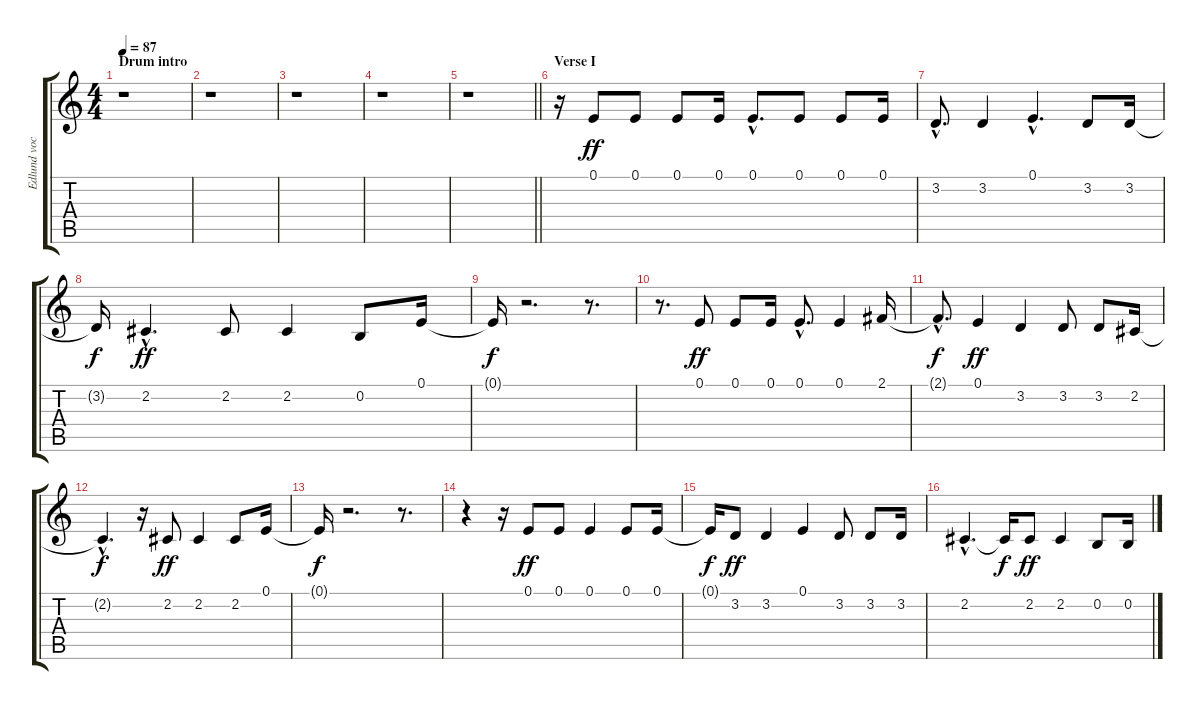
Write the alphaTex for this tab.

\track ("Edlund vocal" "Edlund voc") {instrument acousticgrandpiano}
\staff {score tabs}
\tuning (E4 B3 G3 D3 A2 E2) {hide}
\ts (4 4)
\section ("" "Drum intro")
\tempo 87
\clef g2
\ks c
r.1{dy ff instrument acousticgrandpiano} |
r.1 |
r.1 |
r.1 |
\barLineRight lightlight
r.1 |
\section ("" "Verse I")
r.16 0.1.8 0.1.8 0.1.8 0.1.16 0.1{hac}.8{d} 0.1.8 0.1.8 0.1.16 |
3.2{hac}.8{d} 3.2.4 0.1{hac}.4{d} 3.2.8 3.2.16 |
3.2{t}.16{dy f} 2.2{hac}.4{d dy ff} 2.2.8 2.2.4 0.2.8 0.1.16 |
0.1{t}.16{dy f} r.2{d} r.8{d} |
r.8{d} 0.1.8{dy ff} 0.1.8 0.1.16 0.1{hac}.8{d} 0.1.4 2.1.16 |
2.1{hac t}.8{d dy f} 0.1.4{dy ff} 3.2.4 3.2.8 3.2.8 2.2.16 |
2.2{hac t}.4{d dy f} r.16 2.2.8{dy ff} 2.2.4 2.2.8 0.1.16 |
0.1{t}.16{dy f} r.2{d} r.8{d} |
r.4 r.16 0.1.8{dy ff} 0.1.8 0.1.4 0.1.8 0.1.16 |
0.1{t}.16{dy f} 3.2.8{dy ff} 3.2.4 0.1.4 3.2.8 3.2.8 3.2.16 |
2.2{hac}.4{d} 2.2{t}.16{dy f} 2.2.8{dy ff} 2.2.4 0.2.8 0.2.16
